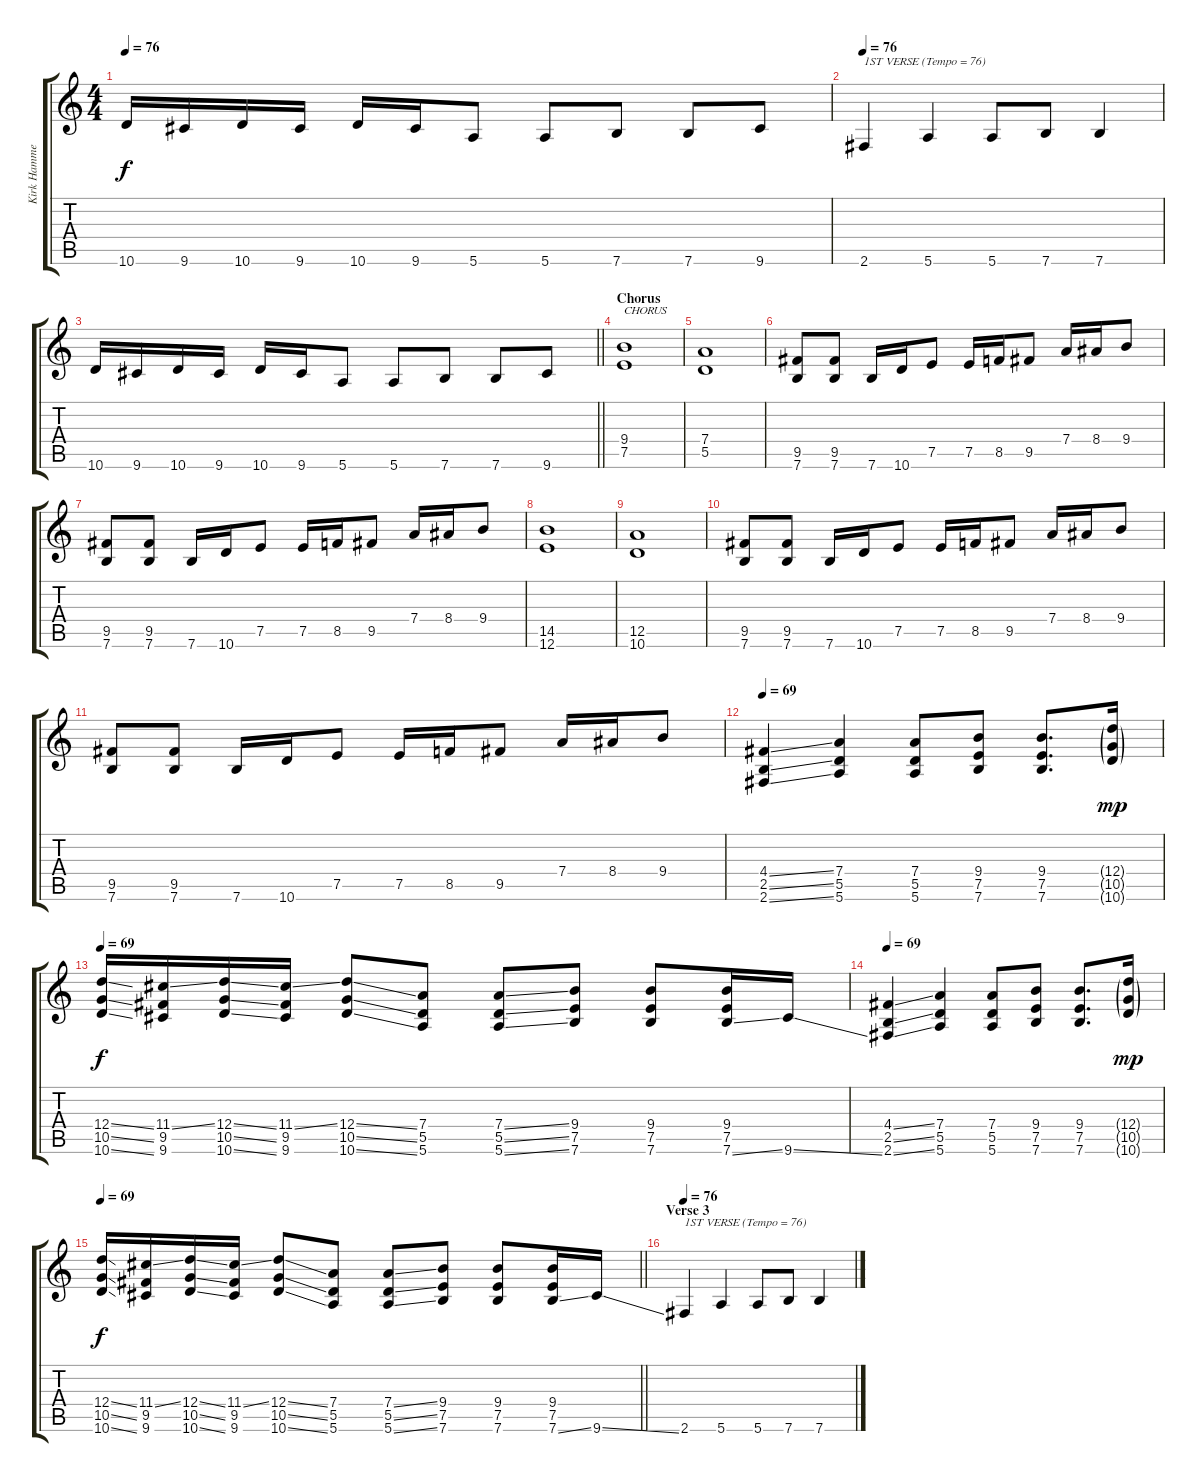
\track ("Kirk Hammett" "Kirk Hamme") {instrument distortionguitar}
\staff {score tabs}
\tuning (E4 B3 G3 D3 A2 E2) {hide}
\ts (4 4)
\tempo 76
\clef g2
\ks c
10.6.16{dy f} 9.6.16 10.6.16 9.6.16 10.6.16 9.6.16 5.6.8 5.6.8 7.6.8 7.6.8 9.6.8 |
\tempo 76
2.6.4{txt "1ST VERSE (Tempo = 76)"} 5.6.4 5.6.8 7.6.8 7.6.4 |
\barLineRight lightlight
10.6.16 9.6.16 10.6.16 9.6.16 10.6.16 9.6.16 5.6.8 5.6.8 7.6.8 7.6.8 9.6.8 |
\section ("" "Chorus")
(9.4 7.5).1{txt "CHORUS"} |
(7.4 5.5).1 |
(9.5 7.6).8 (9.5 7.6).8 7.6.16 10.6.16 7.5.8 7.5.16 8.5.16 9.5.8 7.4.16 8.4.16 9.4.8 |
(9.5 7.6).8 (9.5 7.6).8 7.6.16 10.6.16 7.5.8 7.5.16 8.5.16 9.5.8 7.4.16 8.4.16 9.4.8 |
(14.5 12.6).1 |
(12.5 10.6).1 |
(9.5 7.6).8 (9.5 7.6).8 7.6.16 10.6.16 7.5.8 7.5.16 8.5.16 9.5.8 7.4.16 8.4.16 9.4.8 |
(9.5 7.6).8 (9.5 7.6).8 7.6.16 10.6.16 7.5.8 7.5.16 8.5.16 9.5.8 7.4.16 8.4.16 9.4.8 |
\tempo 69
(4.4{ss} 2.5{ss} 2.6{ss}).4 (7.4 5.5 5.6).4 (7.4 5.5 5.6).8 (9.4 7.5 7.6).8 (9.4 7.5 7.6).8{d} (12.4{g} 10.5{g} 10.6{g}).16{dy mp} |
\tempo 69
(12.4{ss} 10.5{ss} 10.6{ss}).16{dy f} (11.4{ss} 9.5 9.6).16 (12.4{ss} 10.5{ss} 10.6{ss}).16 (11.4{ss} 9.5 9.6).16 (12.4{ss} 10.5{ss} 10.6{ss}).8 (7.4 5.5 5.6).8 (7.4{ss} 5.5{ss} 5.6{ss}).8 (9.4 7.5 7.6).8 (9.4 7.5 7.6).8 (9.4 7.5 7.6{ss}).16 9.6{ss}.16 |
\tempo 69
(4.4{ss} 2.5{ss} 2.6{ss}).4 (7.4 5.5 5.6).4 (7.4 5.5 5.6).8 (9.4 7.5 7.6).8 (9.4 7.5 7.6).8{d} (12.4{g} 10.5{g} 10.6{g}).16{dy mp} |
\tempo 69
\barLineRight lightlight
(12.4{ss} 10.5{ss} 10.6{ss}).16{dy f} (11.4{ss} 9.5 9.6).16 (12.4{ss} 10.5{ss} 10.6{ss}).16 (11.4{ss} 9.5 9.6).16 (12.4{ss} 10.5{ss} 10.6{ss}).8 (7.4 5.5 5.6).8 (7.4{ss} 5.5{ss} 5.6{ss}).8 (9.4 7.5 7.6).8 (9.4 7.5 7.6).8 (9.4 7.5 7.6{ss}).16 9.6{ss}.16 |
\section ("" "Verse 3")
\tempo 76
2.6.4{txt "1ST VERSE (Tempo = 76)"} 5.6.4 5.6.8 7.6.8 7.6.4
